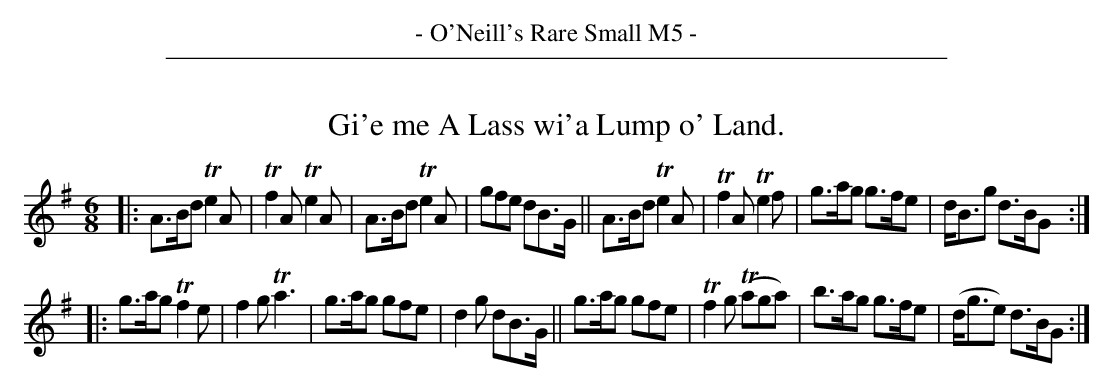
X:1
T: Gi'e me A Lass wi'a Lump o' Land.
M: 6/8
L: 1/8
K: Ador % or Amix, since there are no c notes
|:\
A>Bd Te2A | Tf2A Te2A | A>Bd Te2A | gfe dB>G ||\
A>Bd Te2A | Tf2A Te2f | g>ag g>fe | d<Bg d>BG ::
g>ag Tf2e | f2g Ta3 | g>ag gfe | d2g dB>G ||\
g>ag gfe | Tf2g (Taga) | b>ag g>fe | (d<ge) d>BG :|
